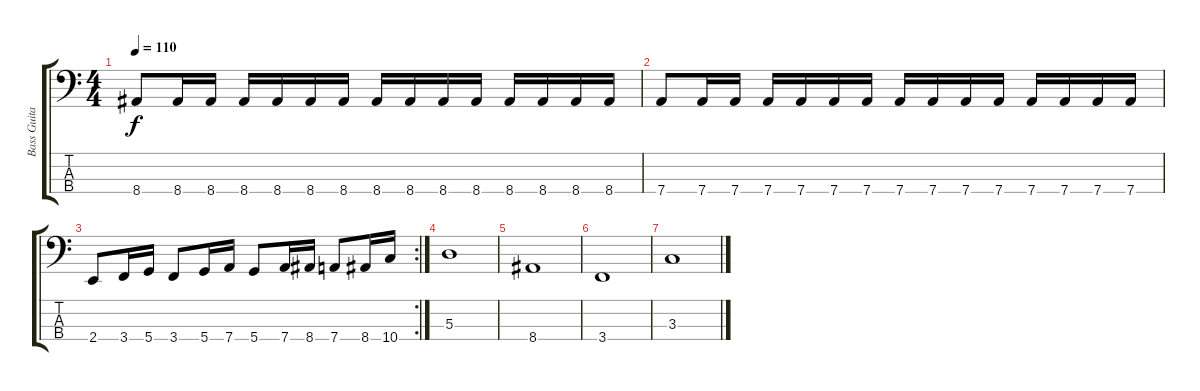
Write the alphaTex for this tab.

\track ("Bass Guitar" "Bass Guita") {instrument electricbasspick}
\staff {score tabs}
\tuning (G2 D2 A1 D1) {hide}
\ts (4 4)
\tempo 110
\clef f4
\ks c
8.4.8{dy f} 8.4.16 8.4.16 8.4.16 8.4.16 8.4.16 8.4.16 8.4.16 8.4.16 8.4.16 8.4.16 8.4.16 8.4.16 8.4.16 8.4.16 |
7.4.8 7.4.16 7.4.16 7.4.16 7.4.16 7.4.16 7.4.16 7.4.16 7.4.16 7.4.16 7.4.16 7.4.16 7.4.16 7.4.16 7.4.16 |
\rc 2
2.4.8 3.4.16 5.4.16 3.4.8 5.4.16 7.4.16 5.4.8 7.4.16 8.4.16 7.4.8 8.4.16 10.4.16 |
5.3.1 |
8.4.1 |
3.4.1 |
3.3.1
